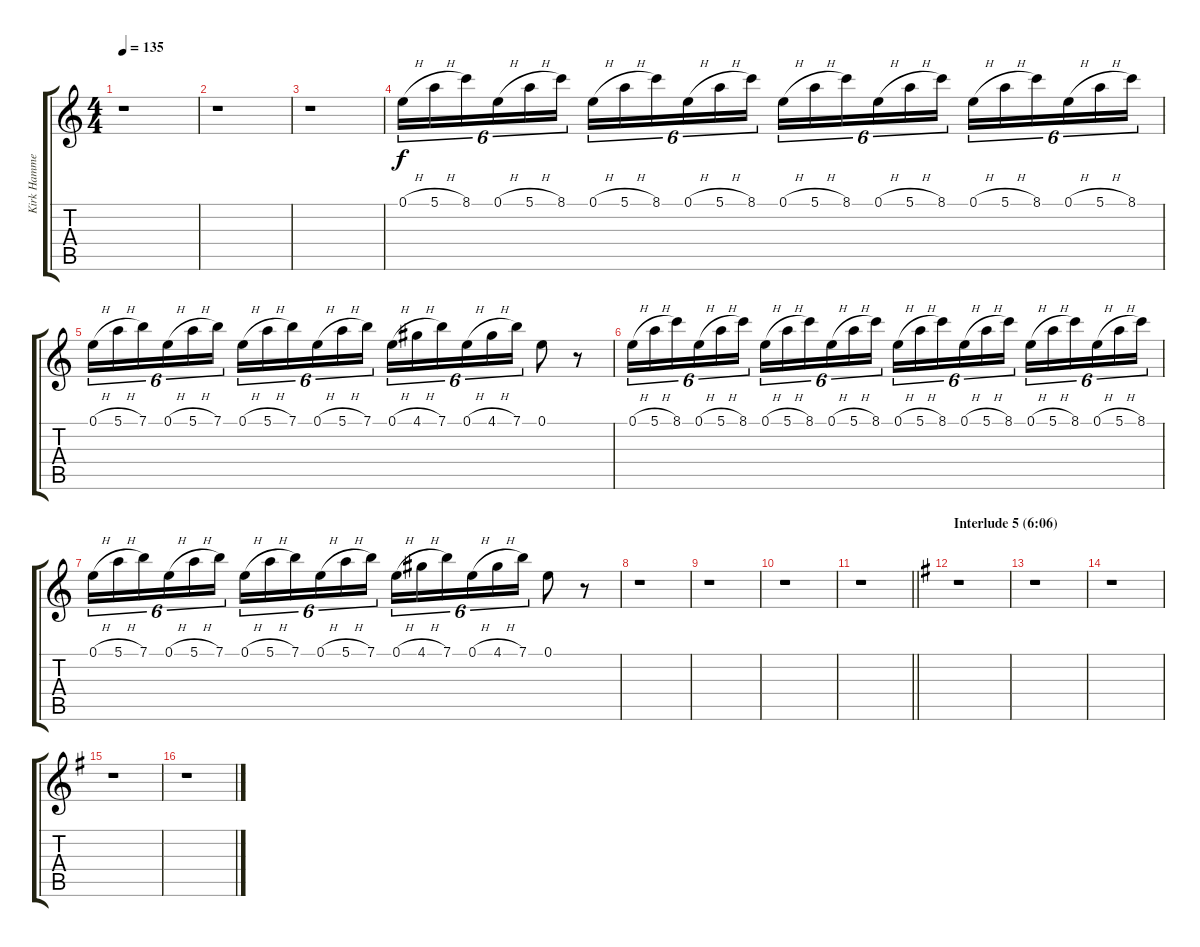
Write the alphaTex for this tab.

\track ("Kirk Hammet Lead Gtr." "Kirk Hamme") {instrument distortionguitar}
\staff {score tabs}
\tuning (E4 B3 G3 D3 A2 E2) {hide}
\ts (4 4)
\tempo 135
\clef g2
\ks aminor
r.1{dy f} |
r.1 |
r.1 |
0.1{h}.16{tu (6 4) volume 13 balance 8 instrument distortionguitar} 5.1{h}.16{tu (6 4)} 8.1.16{tu (6 4)} 0.1{h}.16{tu (6 4)} 5.1{h}.16{tu (6 4)} 8.1.16{tu (6 4)} 0.1{h}.16{tu (6 4)} 5.1{h}.16{tu (6 4)} 8.1.16{tu (6 4)} 0.1{h}.16{tu (6 4)} 5.1{h}.16{tu (6 4)} 8.1.16{tu (6 4)} 0.1{h}.16{tu (6 4)} 5.1{h}.16{tu (6 4)} 8.1.16{tu (6 4)} 0.1{h}.16{tu (6 4)} 5.1{h}.16{tu (6 4)} 8.1.16{tu (6 4)} 0.1{h}.16{tu (6 4)} 5.1{h}.16{tu (6 4)} 8.1.16{tu (6 4)} 0.1{h}.16{tu (6 4)} 5.1{h}.16{tu (6 4)} 8.1.16{tu (6 4)} |
0.1{h}.16{tu (6 4)} 5.1{h}.16{tu (6 4)} 7.1.16{tu (6 4)} 0.1{h}.16{tu (6 4)} 5.1{h}.16{tu (6 4)} 7.1.16{tu (6 4)} 0.1{h}.16{tu (6 4)} 5.1{h}.16{tu (6 4)} 7.1.16{tu (6 4)} 0.1{h}.16{tu (6 4)} 5.1{h}.16{tu (6 4)} 7.1.16{tu (6 4)} 0.1{h}.16{tu (6 4)} 4.1{h}.16{tu (6 4)} 7.1.16{tu (6 4)} 0.1{h}.16{tu (6 4)} 4.1{h}.16{tu (6 4)} 7.1.16{tu (6 4)} 0.1.8 r.8 |
0.1{h}.16{tu (6 4)} 5.1{h}.16{tu (6 4)} 8.1.16{tu (6 4)} 0.1{h}.16{tu (6 4)} 5.1{h}.16{tu (6 4)} 8.1.16{tu (6 4)} 0.1{h}.16{tu (6 4)} 5.1{h}.16{tu (6 4)} 8.1.16{tu (6 4)} 0.1{h}.16{tu (6 4)} 5.1{h}.16{tu (6 4)} 8.1.16{tu (6 4)} 0.1{h}.16{tu (6 4)} 5.1{h}.16{tu (6 4)} 8.1.16{tu (6 4)} 0.1{h}.16{tu (6 4)} 5.1{h}.16{tu (6 4)} 8.1.16{tu (6 4)} 0.1{h}.16{tu (6 4)} 5.1{h}.16{tu (6 4)} 8.1.16{tu (6 4)} 0.1{h}.16{tu (6 4)} 5.1{h}.16{tu (6 4)} 8.1.16{tu (6 4)} |
0.1{h}.16{tu (6 4)} 5.1{h}.16{tu (6 4)} 7.1.16{tu (6 4)} 0.1{h}.16{tu (6 4)} 5.1{h}.16{tu (6 4)} 7.1.16{tu (6 4)} 0.1{h}.16{tu (6 4)} 5.1{h}.16{tu (6 4)} 7.1.16{tu (6 4)} 0.1{h}.16{tu (6 4)} 5.1{h}.16{tu (6 4)} 7.1.16{tu (6 4)} 0.1{h}.16{tu (6 4)} 4.1{h}.16{tu (6 4)} 7.1.16{tu (6 4)} 0.1{h}.16{tu (6 4)} 4.1{h}.16{tu (6 4)} 7.1.16{tu (6 4)} 0.1.8 r.8 |
r.1 |
r.1 |
r.1 |
\barLineRight lightlight
r.1 |
\section ("" "Interlude 5 (6:06)")
\ks eminor
r.1 |
r.1 |
r.1 |
r.1 |
r.1
